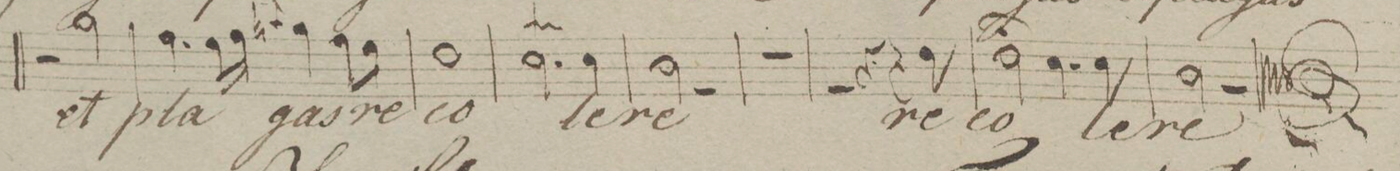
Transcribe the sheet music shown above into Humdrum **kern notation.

**kern	**text
*I"Cant!	*
*clefC1	*
*k[f#]	*
*met(c)	*
*M4/4	*
2r	.
2ee\	et
=142	=142
4.dd\	pla-
16cc\LL	.
16dd\JJ	.
8qqffn/	.
4ee\	-gas
8dd\L	re-
8cc\J	.
=143	=143
1b	-co-
=144	=144
2.aT\	.
4a\	-le-
=145	=145
2g\	-re
2r	.
=146	=146
1r	.
=147	=147
2r	.
4r	.
8r	.
8b\	re-
=148	=148
2b;\	-co-
4.a\	.
8a\	-le-
=149	=149
2g\	-re
2r	.
=150	=150
1ryy	.
=151	=151
1ryy	.
=152	=152
1ryy	.
=153	=153
1ryy	.
=154	=154
1ryy	.
=155	=155
1ryy	.
=156	=156
1ryy	.
=157	=157
1ryy	.
=158	=158
1ryy	.
=159	=159
1ryy	.
=160	=160
1ryy	.
=161	=161
1ryy	.
=162	=162
1ryy	.
==	==
*-	*-
